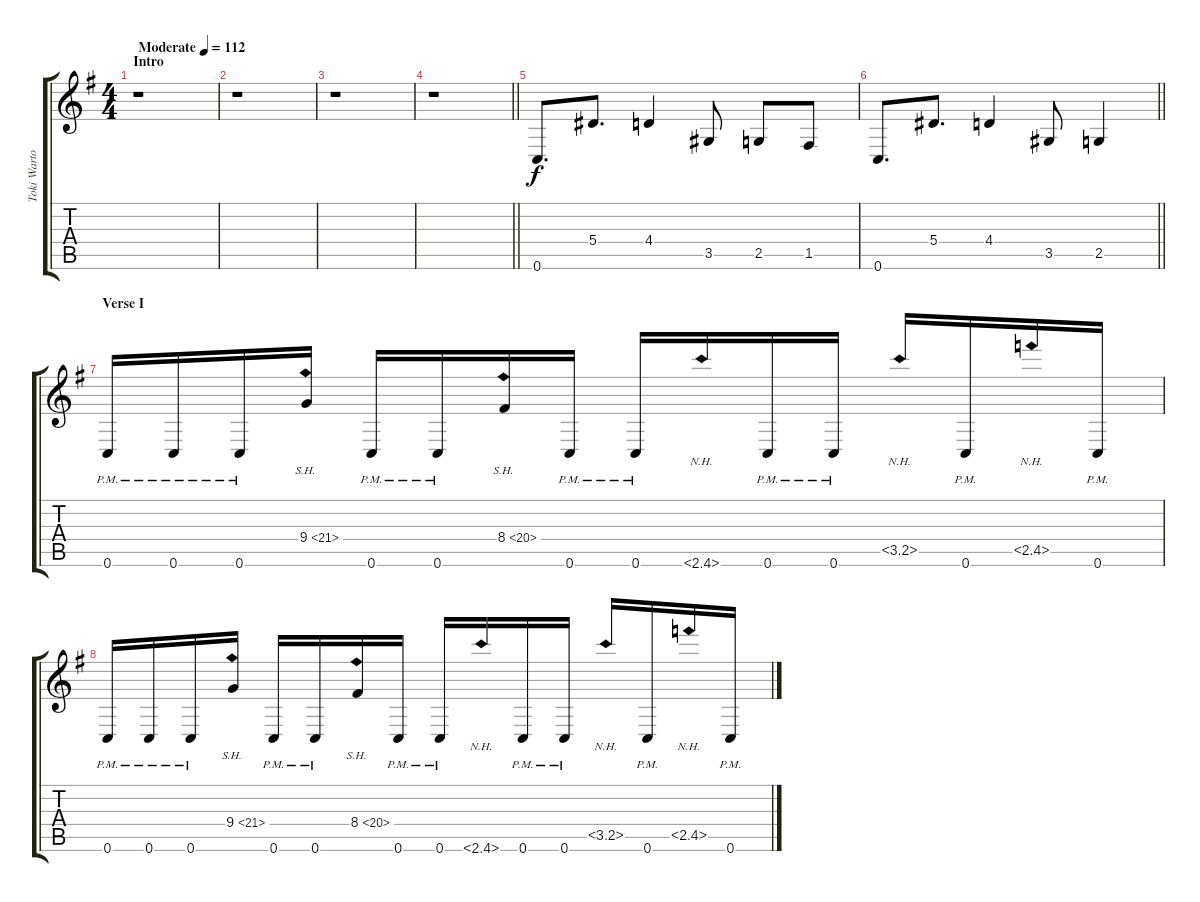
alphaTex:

\track ("Toki Wartooth" "Toki Warto") {instrument distortionguitar}
\staff {score tabs}
\tuning (C4 G3 Eb3 Bb2 F2 C2) {hide}
\ts (4 4)
\section ("" "Intro")
\tempo (112 "Moderate")
\clef g2
\ks eminor
r.1{dy f instrument distortionguitar} |
r.1 |
r.1 |
\barLineRight lightlight
r.1 |
\section ("" "")
0.6.8{d} 5.4.8{d} 4.4.4 3.5.8 2.5.8 1.5.8 |
\barLineRight lightlight
0.6.8{d} 5.4.8{d} 4.4.4 3.5.8 2.5.4 |
\section ("" "Verse I")
0.6{pm}.16 0.6{pm}.16 0.6{pm}.16 9.4{sh 12}.16 0.6{pm}.16 0.6{pm}.16 8.4{sh 12}.16 0.6{pm}.16 0.6{pm}.16 2.6{nh}.16 0.6{pm}.16 0.6{pm}.16 3.5{nh}.16 0.6{pm}.16 2.5{nh}.16 0.6{pm}.16 |
0.6{pm}.16 0.6{pm}.16 0.6{pm}.16 9.4{sh 12}.16 0.6{pm}.16 0.6{pm}.16 8.4{sh 12}.16 0.6{pm}.16 0.6{pm}.16 2.6{nh}.16 0.6{pm}.16 0.6{pm}.16 3.5{nh}.16 0.6{pm}.16 2.5{nh}.16 0.6{pm}.16
